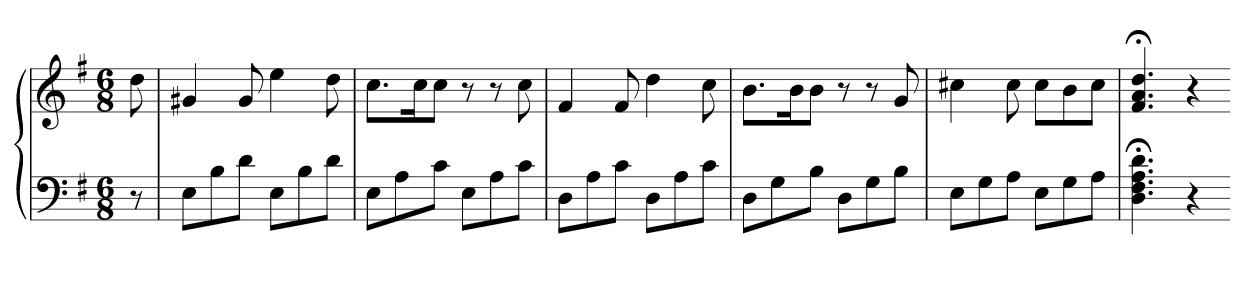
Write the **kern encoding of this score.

**kern	**kern
*part1	*part1
*staff2	*staff1
*clefF4	*clefG2
*k[f#]	*k[f#]
*G:	*G:
*M6/8	*M6/8
=	=
8r	8dd
=9	=9
8EL	4g#X
8B	.
8dJ	8g#
8EL	4ee
8B	.
8dJ	8dd
=10	=10
8EL	8.ccL
8A	.
.	16ccK
8cJ	8ccJ
8EL	8r
8A	8r
8cJ	8cc
=11	=11
8DL	4f#
8A	.
8cJ	8f#
8DL	4dd
8A	.
8cJ	8cc
=12	=12
8DL	8.bL
8G	.
.	16bK
8BJ	8bJ
8DL	8r
8G	8r
8BJ	8g
=13	=13
8EL	4cc#X
8G	.
8AJ	8cc#
8EL	8cc#L
8G	8b
8AJ	8cc#J
=14	=14
4.D;< 4.F#;< 4.A;< 4.d;<	4.f#;< 4.a;< 4.dd;<
4r	4r
=-	=-
*-	*-
